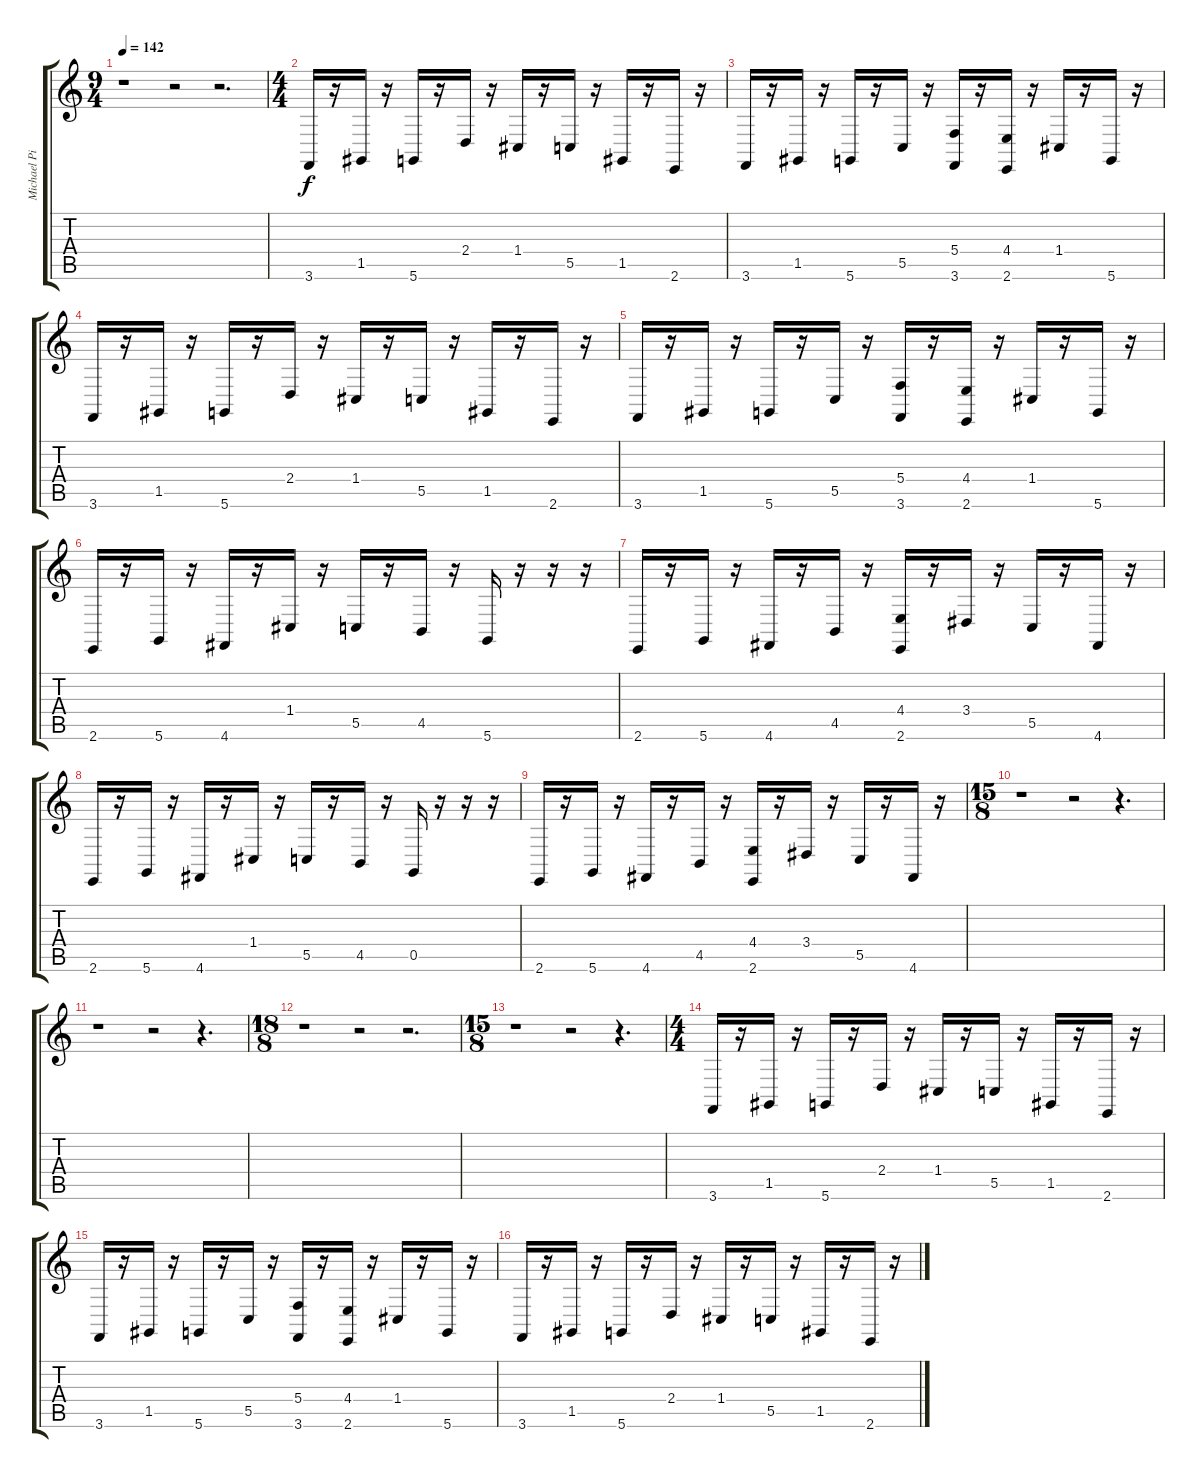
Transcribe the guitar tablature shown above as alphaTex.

\track ("Michael Pinella" "Michael Pi") {instrument acousticgrandpiano}
\staff {score tabs}
\tuning (D4 A3 F3 C3 G2 D2) {hide}
\ts (9 4)
\tempo 142
\clef g2
\ks c
r.1{dy f} r.2 r.2{d} |
\ts (4 4)
3.6.16 r.16 1.5.16 r.16 5.6.16 r.16 2.4.16 r.16 1.4.16 r.16 5.5.16 r.16 1.5.16 r.16 2.6.16 r.16 |
3.6.16 r.16 1.5.16 r.16 5.6.16 r.16 5.5.16 r.16 (5.4 3.6).16 r.16 (4.4 2.6).16 r.16 1.4.16 r.16 5.6.16 r.16 |
3.6.16 r.16 1.5.16 r.16 5.6.16 r.16 2.4.16 r.16 1.4.16 r.16 5.5.16 r.16 1.5.16 r.16 2.6.16 r.16 |
3.6.16 r.16 1.5.16 r.16 5.6.16 r.16 5.5.16 r.16 (5.4 3.6).16 r.16 (4.4 2.6).16 r.16 1.4.16 r.16 5.6.16 r.16 |
2.6.16 r.16 5.6.16 r.16 4.6.16 r.16 1.4.16 r.16 5.5.16 r.16 4.5.16 r.16 5.6.16 r.16 r.16 r.16 |
2.6.16 r.16 5.6.16 r.16 4.6.16 r.16 4.5.16 r.16 (4.4 2.6).16 r.16 3.4.16 r.16 5.5.16 r.16 4.6.16 r.16 |
2.6.16 r.16 5.6.16 r.16 4.6.16 r.16 1.4.16 r.16 5.5.16 r.16 4.5.16 r.16 0.5.16 r.16 r.16 r.16 |
2.6.16 r.16 5.6.16 r.16 4.6.16 r.16 4.5.16 r.16 (4.4 2.6).16 r.16 3.4.16 r.16 5.5.16 r.16 4.6.16 r.16 |
\ts (15 8)
r.1 r.2 r.4{d} |
r.1 r.2 r.4{d} |
\ts (18 8)
r.1 r.2 r.2{d} |
\ts (15 8)
r.1 r.2 r.4{d} |
\ts (4 4)
3.6.16{volume 9} r.16 1.5.16 r.16 5.6.16 r.16 2.4.16 r.16 1.4.16 r.16 5.5.16 r.16 1.5.16 r.16 2.6.16 r.16 |
3.6.16 r.16 1.5.16 r.16 5.6.16 r.16 5.5.16 r.16 (5.4 3.6).16 r.16 (4.4 2.6).16 r.16 1.4.16 r.16 5.6.16 r.16 |
3.6.16 r.16 1.5.16 r.16 5.6.16 r.16 2.4.16 r.16 1.4.16 r.16 5.5.16 r.16 1.5.16 r.16 2.6.16 r.16
